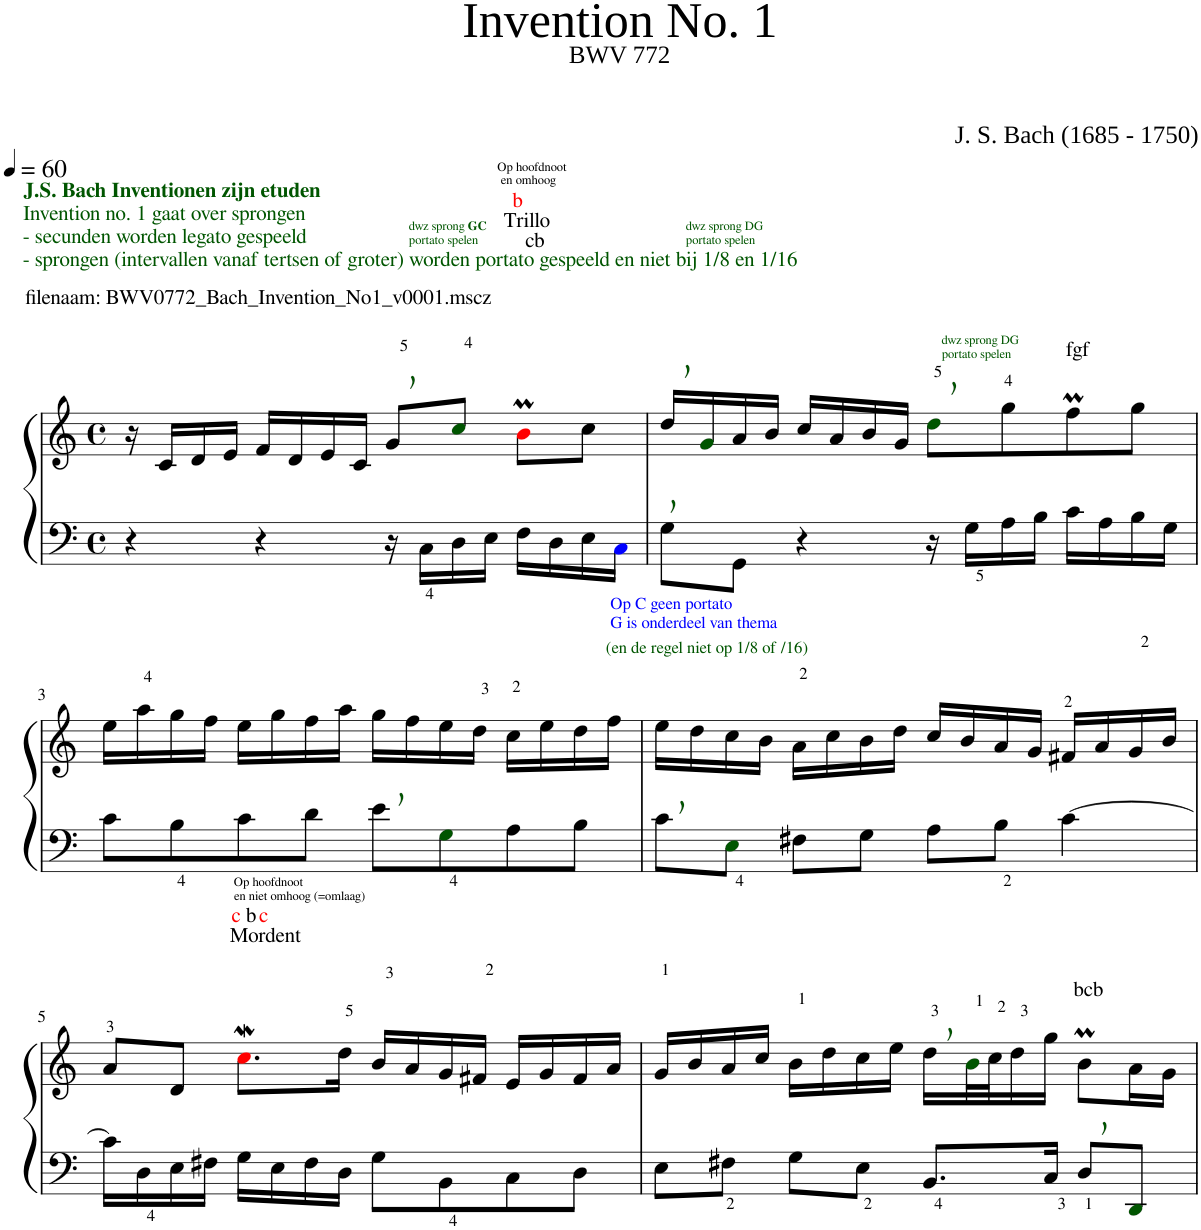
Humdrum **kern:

**kern	**kern
*part1	*part1
*staff2	*staff1
*I"Piano	*
*I'Pno	*
*clefF4	*clefG2
*k[]	*k[]
*M4/4	*M4/4
*met(c)	*met(c)
*MM60	*MM60
=1	=1
4r	16r
!	!LO:TX:a:t=filenaam&colon; BWV0772_Bach_Invention_No1_v0001.mscz
!	!LO:TX:a:B:color=#005500:t=J.S. Bach Inventionen zijn etuden
!	!LO:TX:a:t=Invention no. 1 gaat over sprongen
!	!LO:TX:a:t=- secunden worden legato gespeeld
!	!LO:TX:a:t=- sprongen (intervallen vanaf tertsen of groter) worden portato gespeeld en niet bij 1/8 en 1/16
.	16c/LL
.	16d/
.	16e/JJ
4r	16f/LL
.	16d/
.	16e/
.	16c/JJ
!	!LO:TX:a:color=#005500:t=dwz sprong
!	!LO:TX:a:B:t=GC
!	!LO:TX:a:t=portato spelen
16r	8g,/L
16C\LL	.
16D\	8cci/J
16E\JJ	.
!	!LO:TX:a:t=cb
!	!LO:TX:a:t=Trillo
!	!LO:TX:a:color=#FF0000:t=b
!	!LO:TX:a:t=Op hoofdnoot
!	!LO:TX:a:t=en omhoog
16F\LL	8bmj\L
16D\	.
16E\	8cc\J
!LO:TX:b:color=#0000FF:t=Op C geen portato	!
!LO:TX:b:t=G is onderdeel van thema	!
!LO:TX:b:color=#005500:t=(en de regel niet op 1/8 of /16)	!
16CZ\JJ	.
=2	=2
!	!LO:TX:a:color=#005500:t=dwz sprong DG
!	!LO:TX:a:t=portato spelen
8G,\L	16dd,/LL
.	16gi/
8GG\J	16a/
.	16b/JJ
4r	16cc/LL
.	16a/
.	16b/
.	16g/JJ
!	!LO:TX:a:color=#005500:t=dwz sprong DG
!	!LO:TX:a:t=portato spelen
16r	8dd,i\L
16G\LL	.
16A\	8gg\
16B\JJ	.
!	!LO:TX:a:t=fgf
16c\LL	8ffM\
16A\	.
16B\	8gg\J
16G\JJ	.
!!LO:LB:g=z
=3	=3
8c\L	16ee\LL
.	16aa\
8B\	16gg\
.	16ff\JJ
8c\	16ee\LL
.	16gg\
8d\J	16ff\
.	16aa\JJ
8e,\L	16gg\LL
.	16ff\
8Gi\	16ee\
.	16dd\JJ
8A\	16cc\LL
.	16ee\
8B\J	16dd\
.	16ff\JJ
=4	=4
8c,\L	16ee\LL
.	16dd\
8Ei\J	16cc\
.	16b\JJ
8F#X\L	16a\LL
.	16cc\
8G\J	16b\
.	16dd\JJ
8A\L	16cc/LL
.	16b/
8B\J	16a/
.	16g/JJ
[4c\	16f#X/LL
.	16a/
.	16g/
.	16b/JJ
!!LO:LB:g=z
=5	=5
16c\LL]	8a/L
16D\	.
16E\	8d/J
16F#X\JJ	.
!	!LO:TX:a:t=Mordent
!	!LO:TX:a:color=#FF0000:t=c
!	!LO:TX:a:t=b
!	!LO:TX:a:color=#FF0000:t=c
!	!LO:TX:a:t=Op hoofdnoot
!	!LO:TX:a:t=en niet omhoog (=omlaag)
16G\LL	8.ccwj\L
16E\	.
16F#\	.
16D\JJ	16dd\Jk
8G\L	16b/LL
.	16a/
8BB\	16g/
.	16f#X/JJ
8C\	16e/LL
.	16g/
8D\J	16f#/
.	16a/JJ
=6	=6
8E\L	16g/LL
.	16b/
8F#X\J	16a/
.	16cc/JJ
8G\L	16b\LL
.	16dd\
8E\J	16cc\
.	16ee\JJ
8.BB/L	16dd,\LL
.	32bi\L
.	32cc\J
.	16dd\
16C/Jk	16gg\JJ
!	!LO:TX:a:t=bcb
8D,/L	8bm\L
8DDi/J	16a\L
.	16g\JJ
=	=
*-	*-
